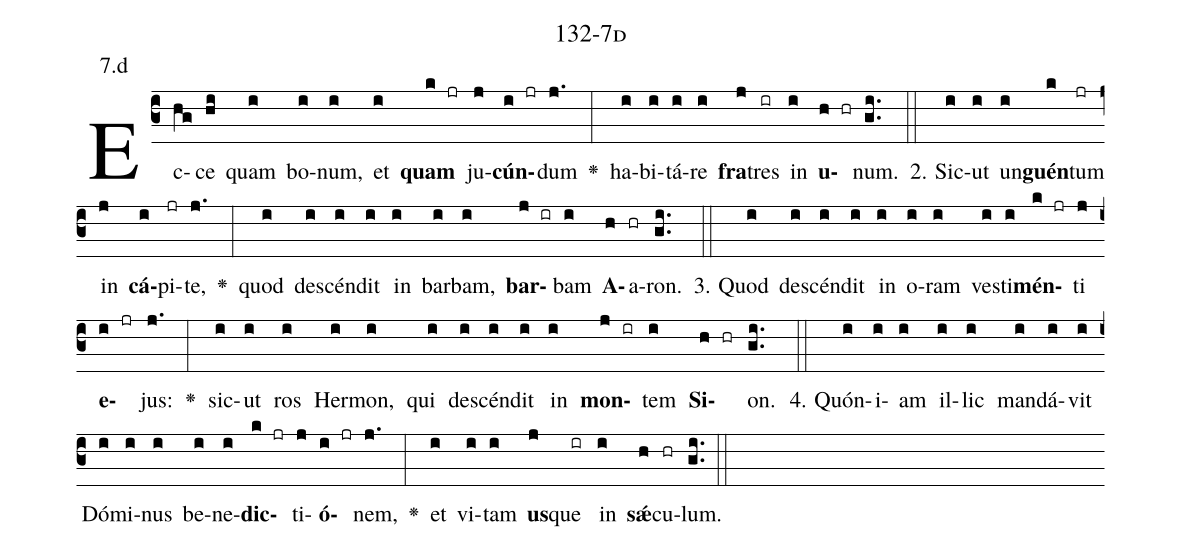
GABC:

name: 132-7d;
annotation: 7.d;
%%
(c3)Ec(hg)ce(hi) quam(i) bo(i)num,(i) et(i) <b>quam</b>(k jr) ju(j)<b>cún</b>(i jr)dum(j.) <v>\greheightstar</v>(:) ha(i)bi(i)tá(i)re(i) <b>fra</b>(j)tres(ir) in(i) <b>u</b>(h hr)num.(gi..) (::)
2. Sic(i)ut(i) un(i)<b>guén</b>(k)tum(jr) in(j) <b>cá</b>(i)pi(jr)te,(j.) <v>\greheightstar</v>(:) quod(i) de(i)scén(i)dit(i) in(i) bar(i)bam,(i) <b>bar</b>(j ir)bam(i) <b>A</b>(h)a(hr)ron.(gi..) (::)
3. Quod(i) de(i)scén(i)dit(i) in(i) o(i)ram(i) ves(i)ti(i)<b>mén</b>(k jr)ti(j) <b>e</b>(i jr)jus:(j.) <v>\greheightstar</v>(:) sic(i)ut(i) ros(i) Her(i)mon,(i) qui(i) de(i)scén(i)dit(i) in(i) <b>mon</b>(j ir)tem(i) <b>Si</b>(h hr)on.(gi..) (::)
4. Quón(i)i(i)am(i) il(i)lic(i) man(i)dá(i)vit(i) Dó(i)mi(i)nus(i) be(i)ne(i)<b>dic</b>(k jr)ti(j)<b>ó</b>(i jr)nem,(j.) <v>\greheightstar</v>(:) et(i) vi(i)tam(i) <b>us</b>(j)que(ir) in(i) <b>sǽ</b>(h)cu(hr)lum.(gi..) (::)
